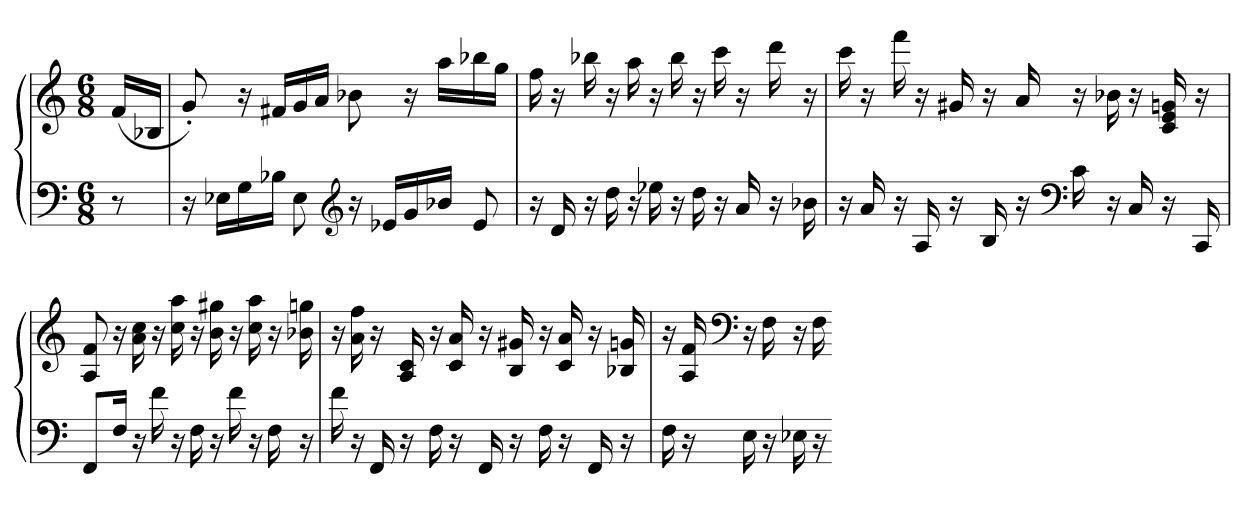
**kern	**kern
*part1	*part1
*staff2	*staff1
*clefF4	*clefG2
*M6/8	*M6/8
=	=
8r	(16fLL
.	16B-XJJ
=	=
16r	8g')
16E-XLL	.
16G	16r
16B-XJJ	16f#XLL
8E-	16g
.	16aJJ
*clefG2	*
16r	8b-X
16e-XLL	.
16g	16r
16b-XJJ	16aaLL
8e-	16bb-X
.	16ggJJ
=	=
16r	16ff
16d	16r
16r	16bb-X
16dd	16r
16r	16aa
16ee-X	16r
16r	16bb-
16dd	16r
16r	16ccc
16a	16r
16r	16ddd
16b-X	16r
=	=
16r	16ccc
16a	16r
16r	16fff
16A	16r
16r	16g#X
16B	16r
16r	16a
*clefF4	*
16c	16r
16r	16b-X
16C	16r
16r	16c 16e 16gn
16CC	16r
=	=
8FFL	8A 8f
16FJk	16r
16r	16a 16cc
16f	16r
16r	16cc 16aa
16F	16r
16r	16b 16gg#X
16f	16r
16r	16cc 16aa
16F	16r
16r	16b-X 16ggn
=	=
16f	16r
16r	16a 16ff
16FF	16r
16r	16A 16c
16F	16r
16r	16c 16a
16FF	16r
16r	16B 16g#X
16F	16r
16r	16c 16a
16FF	16r
16r	16B-X 16gn
=	=
16F	16r
16r	16A 16f
*	*clefF4
16E	16r
16r	16F
16E-X	16r
16r	16F
=-	=-
*-	*-
